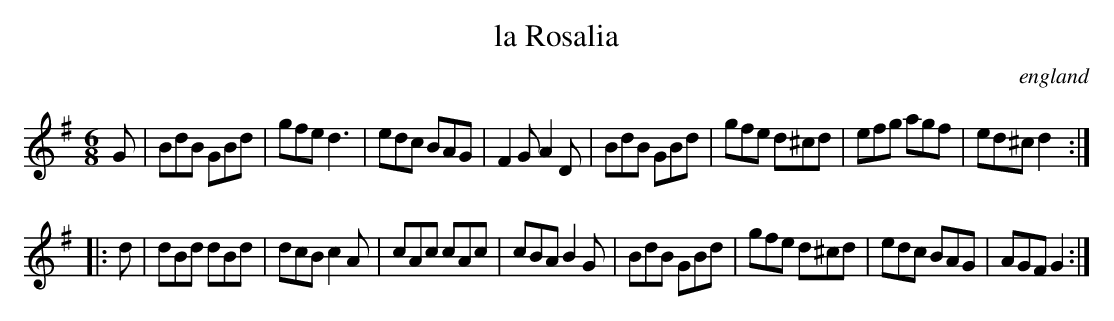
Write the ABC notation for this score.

X:1
T:la Rosalia
O:england
M:6/8
K:G
G|\
BdB GBd| gfe d3| edc BAG| F2G A2D| \
BdB GBd| gfe d^cd| efg agf| ed^c d2 ::
d|\
dBd dBd| dcB c2A| cAc cAc| cBA B2G|\
BdB GBd| gfe d^cd| edc BAG| AGF G2:|
